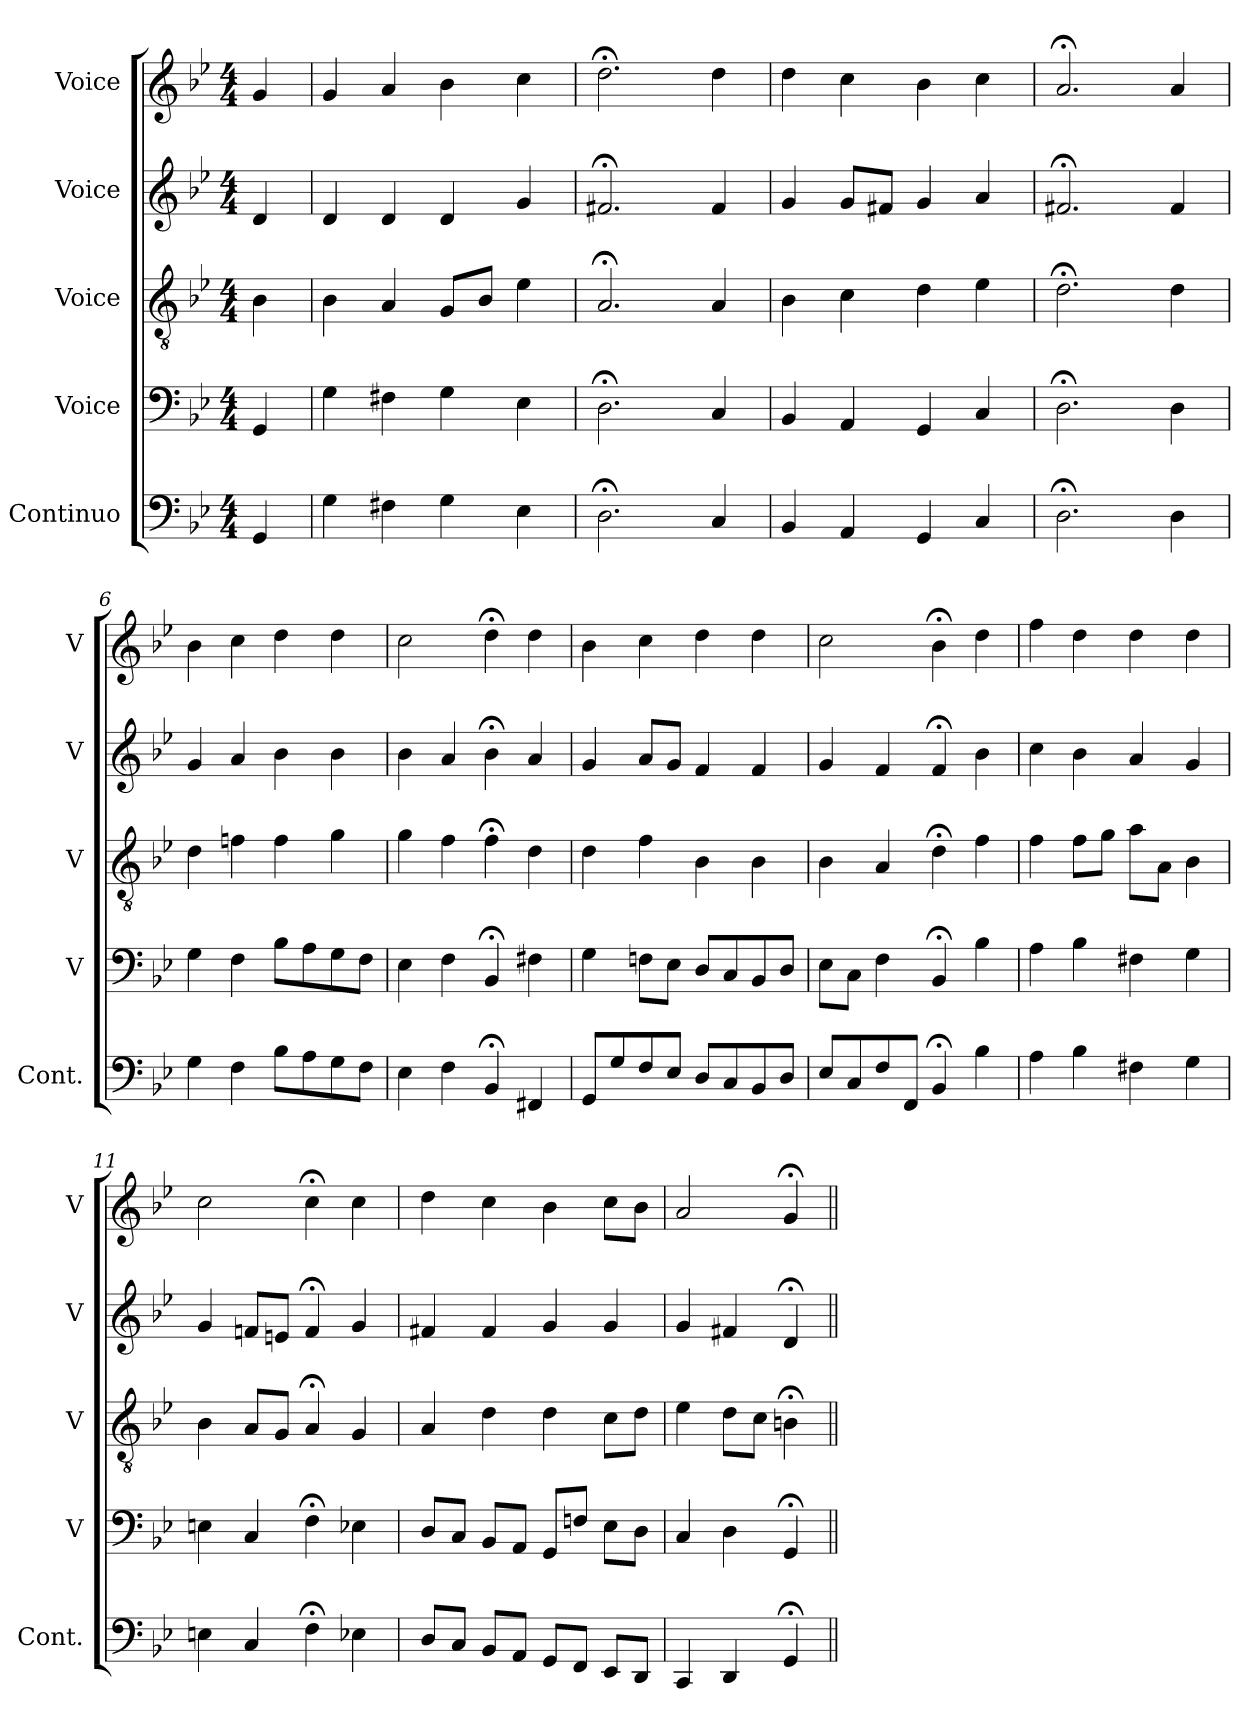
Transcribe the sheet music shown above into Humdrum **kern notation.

**kern	**kern	**kern	**kern	**kern
*part5	*part4	*part3	*part2	*part1
*staff5	*staff4	*staff3	*staff2	*staff1
*I"Continuo	*I"Voice	*I"Voice	*I"Voice	*I"Voice
*I'Cont.	*I'V	*I'V	*I'V	*I'V
*clefF4	*clefF4	*clefGv2	*clefG2	*clefG2
*k[b-e-]	*k[b-e-]	*k[b-e-]	*k[b-e-]	*k[b-e-]
*M4/4	*M4/4	*M4/4	*M4/4	*M4/4
=	=	=	=	=
4GG	4GG	4B-	4d	4g
=2	=2	=2	=2	=2
4G	4G	4B-	4d	4g
4F#X	4F#X	4A	4d	4a
4G	4G	8GL	4d	4b-
.	.	8B-J	.	.
4E-	4E-	4e-	4g	4cc
=3	=3	=3	=3	=3
2.D;<	2.D;<	2.A;<	2.f#X;<	2.dd;<
4C	4C	4A	4f#	4dd
=4	=4	=4	=4	=4
4BB-	4BB-	4B-	4g	4dd
4AA	4AA	4c	8gL	4cc
.	.	.	8f#XJ	.
4GG	4GG	4d	4g	4b-
4C	4C	4e-	4a	4cc
=5	=5	=5	=5	=5
2.D;<	2.D;<	2.d;<	2.f#X;<	2.a;<
4D	4D	4d	4f#	4a
=6	=6	=6	=6	=6
4G	4G	4d	4g	4b-
4F	4F	4fn	4a	4cc
8B-L	8B-L	4f	4b-	4dd
8A	8A	.	.	.
8G	8G	4g	4b-	4dd
8FJ	8FJ	.	.	.
=7	=7	=7	=7	=7
4E-	4E-	4g	4b-	2cc
4F	4F	4f	4a	.
4BB-;<	4BB-;<	4f;<	4b-;<	4dd;<
4FF#X	4F#X	4d	4a	4dd
=8	=8	=8	=8	=8
8GGL	4G	4d	4g	4b-
8G	.	.	.	.
8F	8FnL	4f	8aL	4cc
8E-J	8E-J	.	8gJ	.
8DL	8DL	4B-	4f	4dd
8C	8C	.	.	.
8BB-	8BB-	4B-	4f	4dd
8DJ	8DJ	.	.	.
=9	=9	=9	=9	=9
8E-L	8E-L	4B-	4g	2cc
8C	8CJ	.	.	.
8F	4F	4A	4f	.
8FFJ	.	.	.	.
4BB-;<	4BB-;<	4d;<	4f;<	4b-;<
4B-	4B-	4f	4b-	4dd
=10	=10	=10	=10	=10
4A	4A	4f	4cc	4ff
4B-	4B-	8fL	4b-	4dd
.	.	8gJ	.	.
4F#X	4F#X	8aL	4a	4dd
.	.	8AJ	.	.
4G	4G	4B-	4g	4dd
=11	=11	=11	=11	=11
4En	4En	4B-	4g	2cc
4C	4C	8AL	8fnL	.
.	.	8GJ	8enJ	.
4F;<	4F;<	4A;<	4f;<	4cc;<
4E-X	4E-X	4G	4g	4cc
=12	=12	=12	=12	=12
8DL	8DL	4A	4f#X	4dd
8CJ	8CJ	.	.	.
8BB-L	8BB-L	4d	4f#	4cc
8AAJ	8AAJ	.	.	.
8GGL	8GGL	4d	4g	4b-
8FFJ	8FnJ	.	.	.
8EE-L	8E-L	8cL	4g	8ccL
8DDJ	8DJ	8dJ	.	8b-J
=13	=13	=13	=13	=13
4CC	4C	4e-	4g	2a
4DD	4D	8dL	4f#X	.
.	.	8cJ	.	.
4GG;<	4GG;<	4Bn;<	4d;<	4g;<
=||	=||	=||	=||	=||
*-	*-	*-	*-	*-
